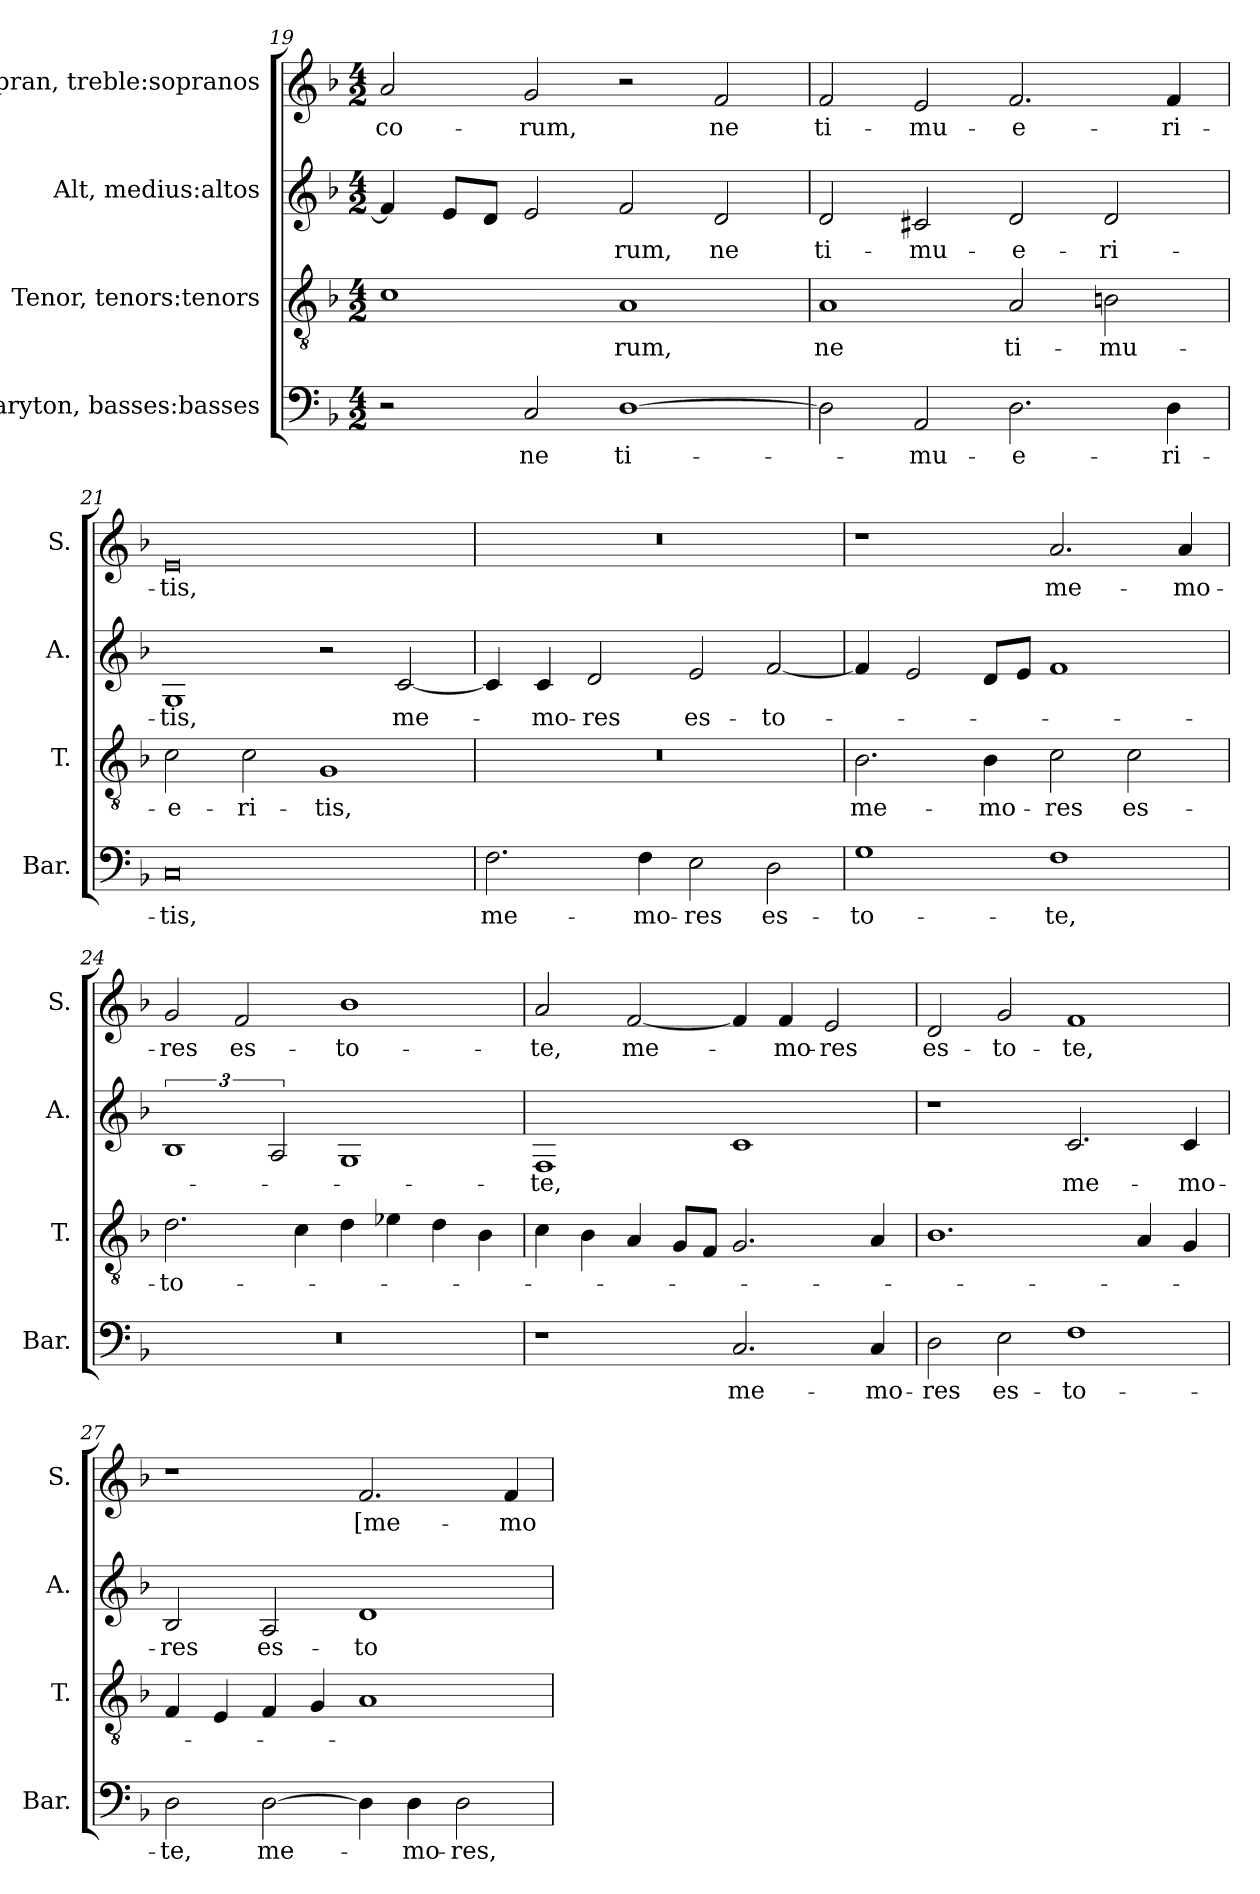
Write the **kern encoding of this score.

**kern	**text	**kern	**text	**kern	**text	**kern	**text
*part4	*part4	*part3	*part3	*part2	*part2	*part1	*part1
*staff4	*staff4	*staff3	*staff3	*staff2	*staff2	*staff1	*staff1
*I"Baryton, basses:basses	*	*I"Tenor, tenors:tenors	*	*I"Alt, medius:altos	*	*I"Sopran, treble:sopranos	*
*I'Bar.	*	*I'T.	*	*I'A.	*	*I'S.	*
*clefF4	*	*clefGv2	*	*clefG2	*	*clefG2	*
*k[b-]	*	*k[b-]	*	*k[b-]	*	*k[b-]	*
*M4/2	*	*M4/2	*	*M4/2	*	*M4/2	*
=19	=19	=19	=19	=19	=19	=19	=19
!	!	!	!	!	!	!	!LO:LY:b
2r	.	1c	.	4f/]	.	2a/	-co-
.	.	.	.	8e/L	.	.	.
.	.	.	.	8d/J	.	.	.
!	!LO:LY:b	!	!	!	!	!	!LO:LY:b
2C/	ne	.	.	2e/	.	2g/	-rum,
!	!LO:LY:b	!	!LO:LY:b	!	!LO:LY:b	!	!
[1D	ti-	1A	-rum,	2f/	-rum,	2r	.
!	!	!	!	!	!LO:LY:b	!	!LO:LY:b
.	.	.	.	2d/	ne	2f/	ne
=20	=20	=20	=20	=20	=20	=20	=20
!	!	!	!LO:LY:b	!	!LO:LY:b	!	!LO:LY:b
2D\]	.	1A	ne	2d/	ti-	2f/	ti-
!	!LO:LY:b	!	!	!	!LO:LY:b	!	!LO:LY:b
2AA/	-mu-	.	.	2c#X/	-mu-	2e/	-mu-
!	!LO:LY:b	!	!LO:LY:b	!	!LO:LY:b	!	!LO:LY:b
2.D\	-e-	2A/	ti-	2d/	-e-	2.f/	-e-
!	!	!	!LO:LY:b	!	!LO:LY:b	!	!
.	.	2Bn\	-mu-	2d/	-ri-	.	.
!	!LO:LY:b	!	!	!	!	!	!LO:LY:b
4D\	-ri-	.	.	.	.	4f/	-ri-
=21	=21	=21	=21	=21	=21	=21	=21
!	!LO:LY:b	!	!LO:LY:b	!	!LO:LY:b	!	!LO:LY:b
0C	-tis,	2c\	-e-	1G	-tis,	0e	-tis,
!	!	!	!LO:LY:b	!	!	!	!
.	.	2c\	-ri-	.	.	.	.
!	!	!	!LO:LY:b	!	!	!	!
.	.	1G	-tis,	2r	.	.	.
!	!	!	!	!	!LO:LY:b	!	!
.	.	.	.	[2c/	me-	.	.
!!LO:PB:g=z
=22	=22	=22	=22	=22	=22	=22	=22
!	!LO:LY:b	!	!	!	!	!	!
2.F\	me-	0r	.	4c/]	.	0r	.
!	!	!	!	!	!LO:LY:b	!	!
.	.	.	.	4c/	-mo-	.	.
!	!	!	!	!	!LO:LY:b	!	!
.	.	.	.	2d/	-res	.	.
!	!LO:LY:b	!	!	!	!	!	!
4F\	-mo-	.	.	.	.	.	.
!	!LO:LY:b	!	!	!	!LO:LY:b	!	!
2E\	-res	.	.	2e/	es-	.	.
!	!LO:LY:b	!	!	!	!LO:LY:b	!	!
2D\	es-	.	.	[2f/	-to-	.	.
=23	=23	=23	=23	=23	=23	=23	=23
!	!LO:LY:b	!	!LO:LY:b	!	!	!	!
1G	-to-	2.B-\	me-	4f/]	.	1r	.
.	.	.	.	2e/	.	.	.
!	!	!	!LO:LY:b	!	!	!	!
.	.	4B-\	-mo-	8d/L	.	.	.
.	.	.	.	8e/J	.	.	.
!	!LO:LY:b	!	!LO:LY:b	!	!	!	!LO:LY:b
1F	-te,	2c\	-res	1f	.	2.a/	me-
!	!	!	!LO:LY:b	!	!	!	!
.	.	2c\	es-	.	.	.	.
!	!	!	!	!	!	!	!LO:LY:b
.	.	.	.	.	.	4a/	-mo-
=24	=24	=24	=24	=24	=24	=24	=24
!	!	!	!LO:LY:b	!	!	!	!LO:LY:b
0r	.	2.d\	-to-	3%2B-	.	2g/	-res
!	!	!	!	!	!	!	!LO:LY:b
.	.	.	.	.	.	2f/	es-
.	.	.	.	3A/	.	.	.
.	.	4c\	.	.	.	.	.
!	!	!	!	!	!	!	!LO:LY:b
.	.	4d\	.	1G	.	1b-	-to-
.	.	4e-X\	.	.	.	.	.
.	.	4d\	.	.	.	.	.
.	.	4B-\	.	.	.	.	.
=25	=25	=25	=25	=25	=25	=25	=25
!	!	!	!	!	!LO:LY:b	!	!LO:LY:b
1r	.	4c\	.	1F	-te,	2a/	-te,
.	.	4B-\	.	.	.	.	.
!	!	!	!	!	!	!	!LO:LY:b
.	.	4A/	.	.	.	[2f/	me-
.	.	8G/L	.	.	.	.	.
.	.	8F/J	.	.	.	.	.
!	!LO:LY:b	!	!	!	!	!	!
2.C/	me-	2.G/	.	1c	.	4f/]	.
!	!	!	!	!	!	!	!LO:LY:b
.	.	.	.	.	.	4f/	-mo-
!	!	!	!	!	!	!	!LO:LY:b
.	.	.	.	.	.	2e/	-res
!	!LO:LY:b	!	!	!	!	!	!
4C/	-mo-	4A/	.	.	.	.	.
!!LO:LB:g=z
=26	=26	=26	=26	=26	=26	=26	=26
!	!LO:LY:b	!	!	!	!	!	!LO:LY:b
2D\	-res	1.B-	.	1r	.	2d/	es-
!	!LO:LY:b	!	!	!	!	!	!LO:LY:b
2E\	es-	.	.	.	.	2g/	-to-
!	!LO:LY:b	!	!	!	!LO:LY:b	!	!LO:LY:b
1F	-to-	.	.	2.c/	me-	1f	-te,
.	.	4A/	.	.	.	.	.
!	!	!	!	!	!LO:LY:b	!	!
.	.	4G/	.	4c/	-mo-	.	.
=27	=27	=27	=27	=27	=27	=27	=27
!	!LO:LY:b	!	!	!	!LO:LY:b	!	!
2D\	-te,	4F/	.	2B-/	-res	1r	.
.	.	4E/	.	.	.	.	.
!	!LO:LY:b	!	!	!	!LO:LY:b	!	!
[2D\	me-	4F/	.	2A/	es-	.	.
.	.	4G/	.	.	.	.	.
!	!	!	!	!	!LO:LY:b	!	!LO:LY:b
4D\]	.	1A	.	1d	-to-	2.f/	[me-
!	!LO:LY:b	!	!	!	!	!	!
4D\	-mo-	.	.	.	.	.	.
!	!LO:LY:b	!	!	!	!	!	!
2D\	-res,	.	.	.	.	.	.
!	!	!	!	!	!	!	!LO:LY:b
.	.	.	.	.	.	4f/	-mo-
=	=	=	=	=	=	=	=
*-	*-	*-	*-	*-	*-	*-	*-
